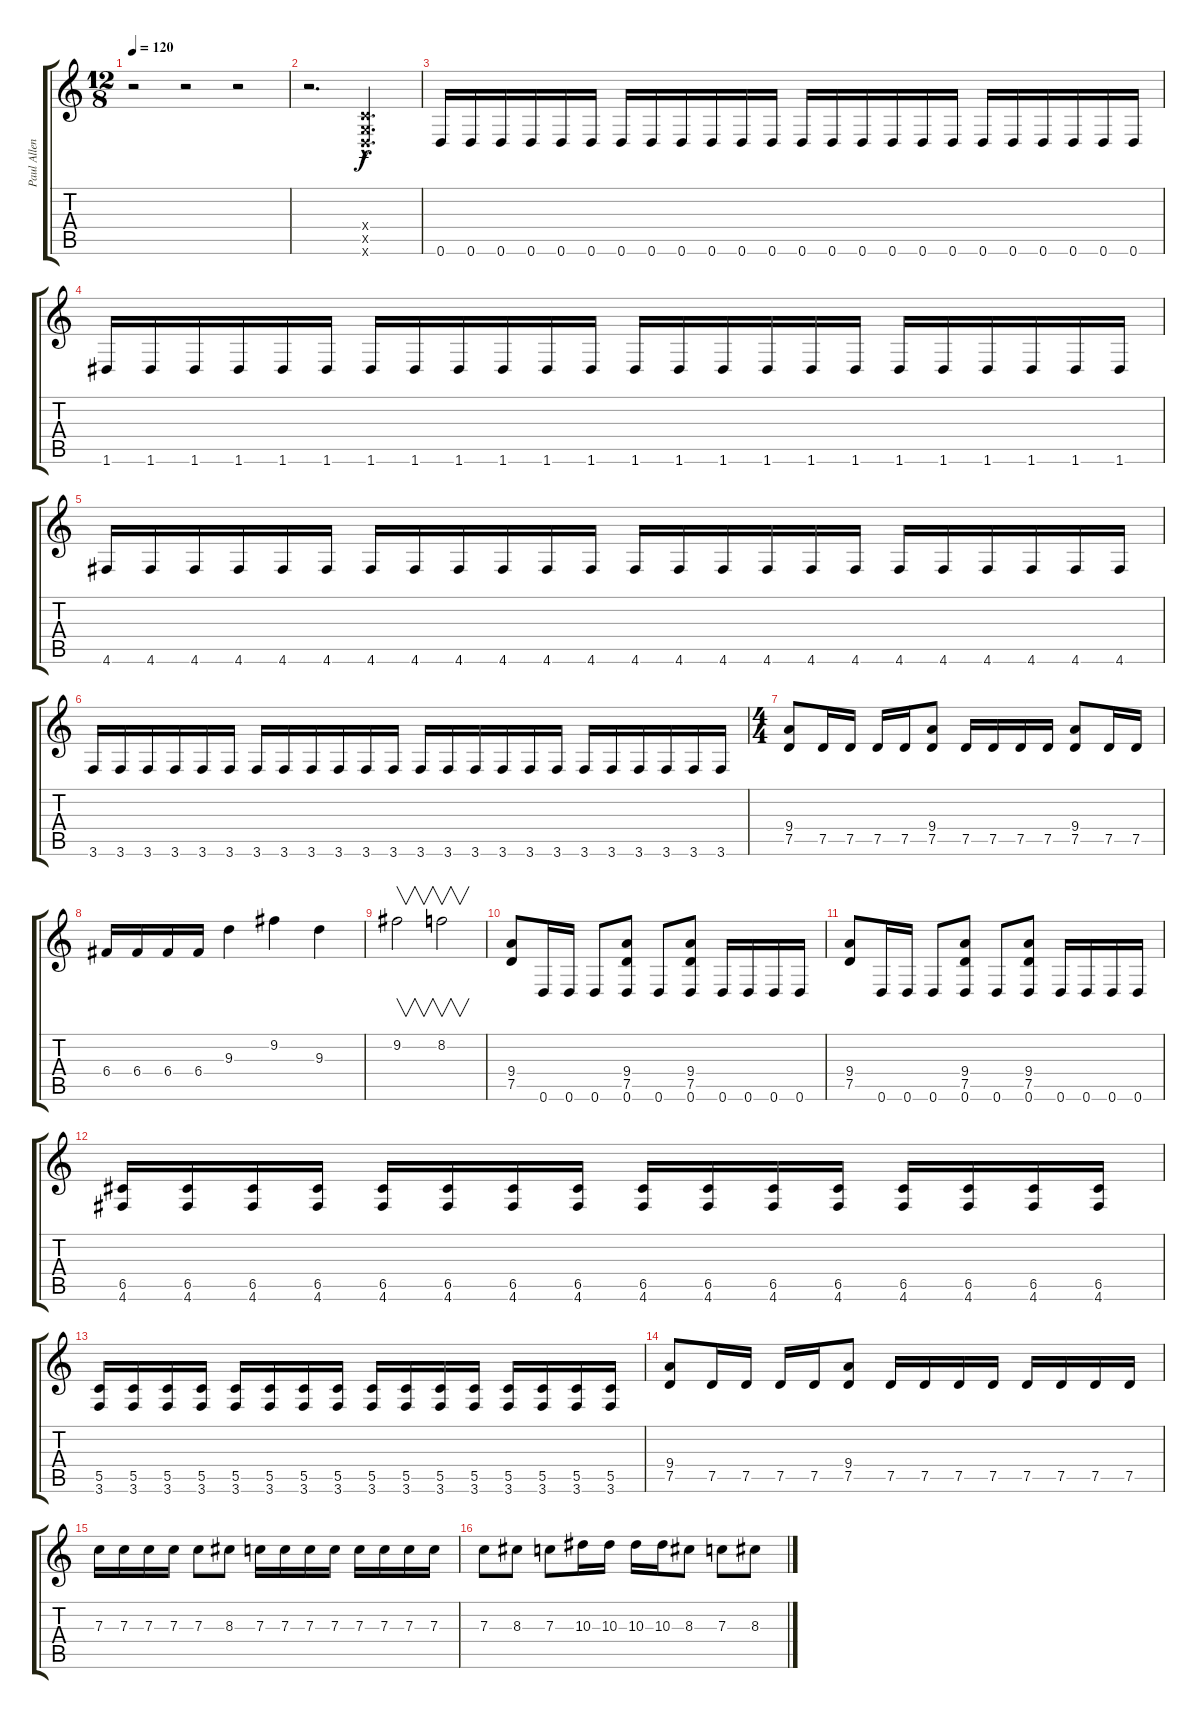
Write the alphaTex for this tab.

\track ("Paul Allender" "Paul Allen") {instrument distortionguitar}
\staff {score tabs}
\tuning (D4 A3 F3 C3 G2 D2) {hide}
\ts (12 8)
\tempo 120
\clef g2
\ks c
r.2{dy f} r.2 r.2 |
r.2{d} (0.4{hac x} 0.5{hac x} 0.6{hac x}).2{d} |
0.6.16 0.6.16 0.6.16 0.6.16 0.6.16 0.6.16 0.6.16 0.6.16 0.6.16 0.6.16 0.6.16 0.6.16 0.6.16 0.6.16 0.6.16 0.6.16 0.6.16 0.6.16 0.6.16 0.6.16 0.6.16 0.6.16 0.6.16 0.6.16 |
1.6.16 1.6.16 1.6.16 1.6.16 1.6.16 1.6.16 1.6.16 1.6.16 1.6.16 1.6.16 1.6.16 1.6.16 1.6.16 1.6.16 1.6.16 1.6.16 1.6.16 1.6.16 1.6.16 1.6.16 1.6.16 1.6.16 1.6.16 1.6.16 |
4.6.16 4.6.16 4.6.16 4.6.16 4.6.16 4.6.16 4.6.16 4.6.16 4.6.16 4.6.16 4.6.16 4.6.16 4.6.16 4.6.16 4.6.16 4.6.16 4.6.16 4.6.16 4.6.16 4.6.16 4.6.16 4.6.16 4.6.16 4.6.16 |
3.6.16 3.6.16 3.6.16 3.6.16 3.6.16 3.6.16 3.6.16 3.6.16 3.6.16 3.6.16 3.6.16 3.6.16 3.6.16 3.6.16 3.6.16 3.6.16 3.6.16 3.6.16 3.6.16 3.6.16 3.6.16 3.6.16 3.6.16 3.6.16 |
\ts (4 4)
(9.4 7.5).8 7.5.16 7.5.16 7.5.16 7.5.16 (9.4 7.5).8 7.5.16 7.5.16 7.5.16 7.5.16 (9.4 7.5).8 7.5.16 7.5.16 |
6.4.16 6.4.16 6.4.16 6.4.16 9.3.4 9.2.4 9.3.4 |
9.2.2{v} 8.2.2{v} |
(9.4 7.5).8 0.6.16 0.6.16 0.6.8 (9.4 7.5 0.6).8 0.6.8 (9.4 7.5 0.6).8 0.6.16 0.6.16 0.6.16 0.6.16 |
(9.4 7.5).8 0.6.16 0.6.16 0.6.8 (9.4 7.5 0.6).8 0.6.8 (9.4 7.5 0.6).8 0.6.16 0.6.16 0.6.16 0.6.16 |
(6.5 4.6).16 (6.5 4.6).16 (6.5 4.6).16 (6.5 4.6).16 (6.5 4.6).16 (6.5 4.6).16 (6.5 4.6).16 (6.5 4.6).16 (6.5 4.6).16 (6.5 4.6).16 (6.5 4.6).16 (6.5 4.6).16 (6.5 4.6).16 (6.5 4.6).16 (6.5 4.6).16 (6.5 4.6).16 |
(5.5 3.6).16 (5.5 3.6).16 (5.5 3.6).16 (5.5 3.6).16 (5.5 3.6).16 (5.5 3.6).16 (5.5 3.6).16 (5.5 3.6).16 (5.5 3.6).16 (5.5 3.6).16 (5.5 3.6).16 (5.5 3.6).16 (5.5 3.6).16 (5.5 3.6).16 (5.5 3.6).16 (5.5 3.6).16 |
(9.4 7.5).8 7.5.16 7.5.16 7.5.16 7.5.16 (9.4 7.5).8 7.5.16 7.5.16 7.5.16 7.5.16 7.5.16 7.5.16 7.5.16 7.5.16 |
7.3.16 7.3.16 7.3.16 7.3.16 7.3.8 8.3.8 7.3.16 7.3.16 7.3.16 7.3.16 7.3.16 7.3.16 7.3.16 7.3.16 |
7.3.8 8.3.8 7.3.8 10.3.16 10.3.16 10.3.16 10.3.16 8.3.8 7.3.8 8.3.8
